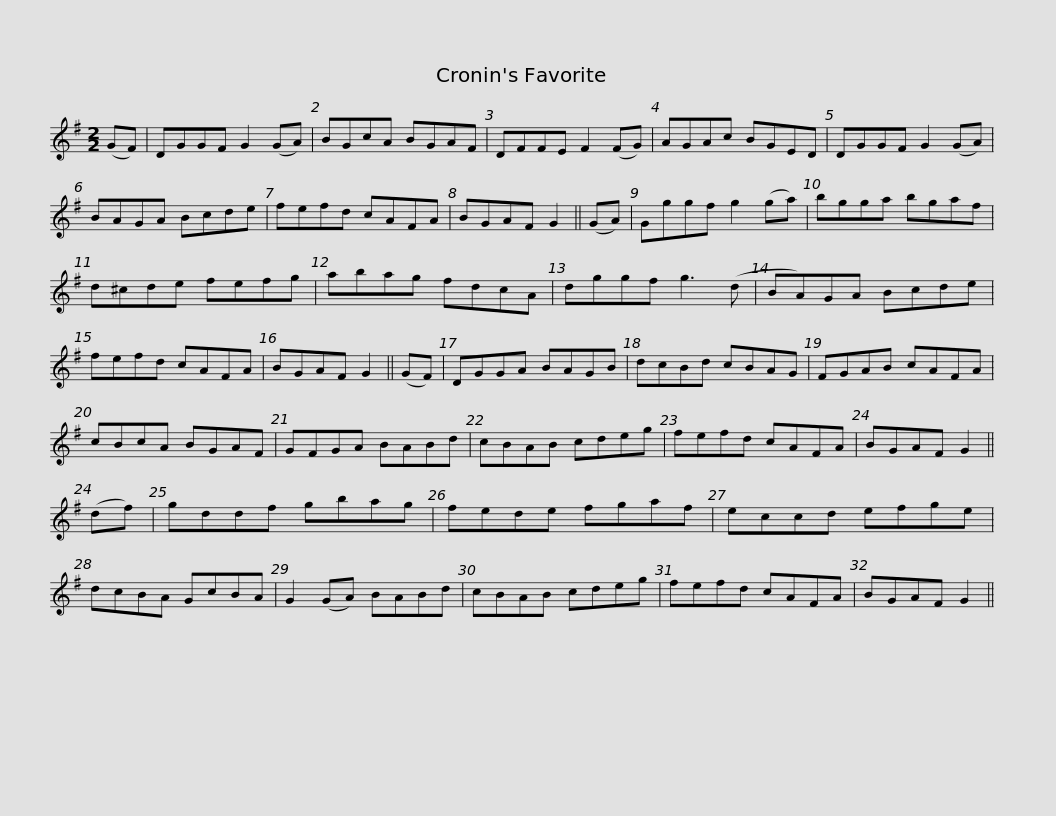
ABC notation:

X:1
L:1/8
M:2/2
I:linebreak $
K:G
V:1 treble
V:1
 (GF) | DGGF G2 (GA) | BGcA BGAF | DFFE F2 (FG) | AGAc BGED | %5
 DGGF G2 (GA) |$ BAGA Bcde | fefd cAFA | BGAF G2 || (GA) | %10
 Gggf g2 (ga) | bgga bgaf |$ d^cde fefg | abag fdcA | dggf g3 (d | %15
 BA)GA Bcde | fefd cAFA | BGAF G2 ||$ (GF) | DGGA BAGB | %20
 dcBd cBAG | FGAB cAFA | cBcA BGAF | GFGA BABd |$ cBAB cdeg | %25
 fefd cAFA | BGAF G2 || (df) | gddf gbag | fede fgaf |$ %30
 eccd efge | dcBA GcBA | G2 (GA) BABd | cBAB cdeg | fefd cAFA | %35
 BGAF G2 || %36
